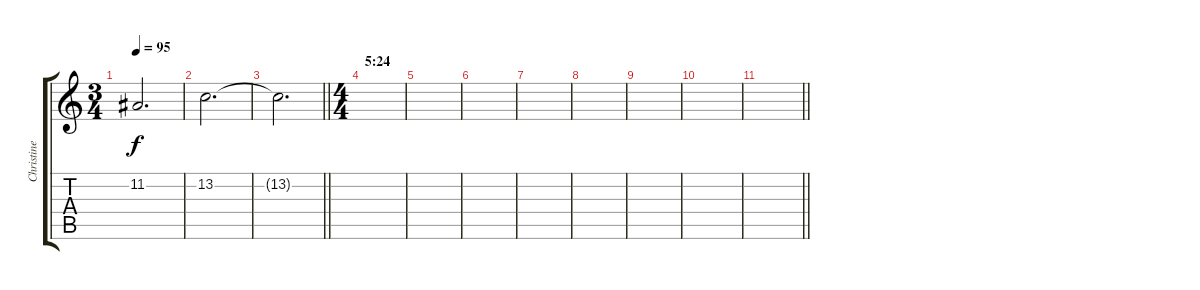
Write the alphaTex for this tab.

\track ("Christine S." "Christine ") {instrument stringensemble1}
\staff {score tabs}
\tuning (E4 B3 G3 D3 A2 E2) {hide}
\ts (3 4)
\tempo 95
\clef g2
\ks c
11.2{t}.2{d dy f} |
13.2.2{d} |
\barLineRight lightlight
13.2{t}.2{d} |
\ts (4 4)
\section ("" "5:24")
|
|
|
|
|
|
|
\barLineRight lightlight
